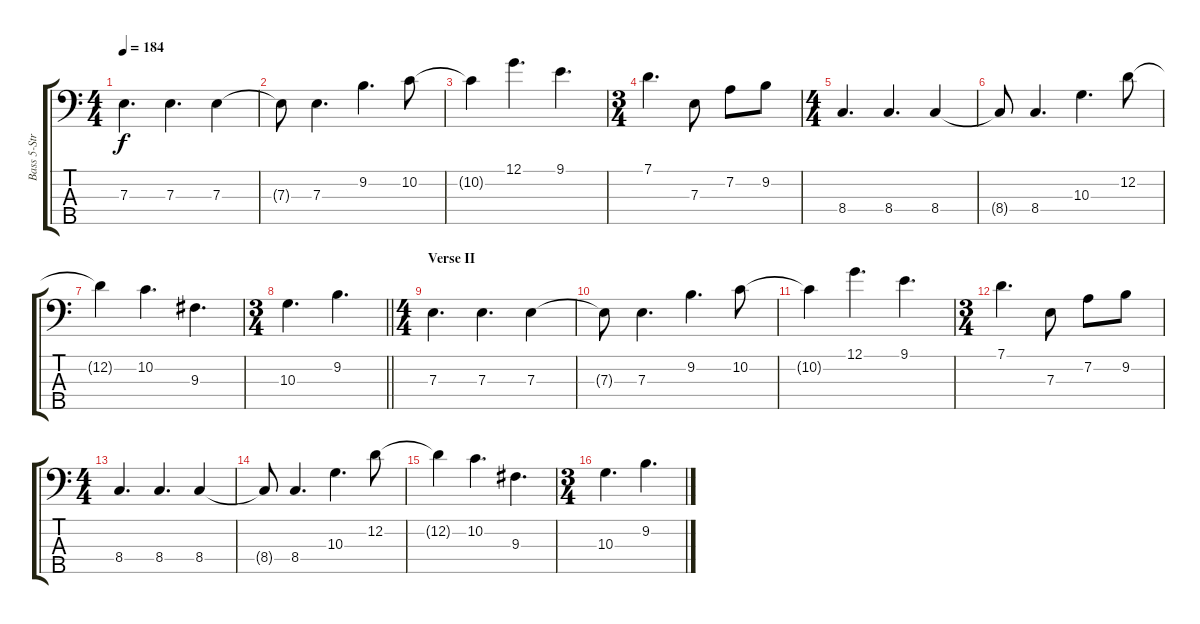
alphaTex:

\track ("Bass 5-Str Stnd Version" "Bass 5-Str") {mute instrument electricbassfinger}
\staff {score tabs}
\tuning (G2 D2 A1 E1 B0) {hide}
\ts (4 4)
\tempo 184
\clef f4
\ks c
7.3.4{d dy f} 7.3.4{d} 7.3.4 |
7.3{t}.8 7.3.4{d} 9.2.4{d} 10.2.8 |
10.2{t}.4 12.1.4{d} 9.1.4{d} |
\ts (3 4)
7.1.4{d} 7.3.8 7.2.8 9.2.8 |
\ts (4 4)
8.4.4{d} 8.4.4{d} 8.4.4 |
8.4{t}.8 8.4.4{d} 10.3.4{d} 12.2.8 |
12.2{t}.4 10.2.4{d} 9.3.4{d} |
\ts (3 4)
\barLineRight lightlight
10.3.4{d} 9.2.4{d} |
\ts (4 4)
\section ("" "Verse II")
7.3.4{d} 7.3.4{d} 7.3.4 |
7.3{t}.8 7.3.4{d} 9.2.4{d} 10.2.8 |
10.2{t}.4 12.1.4{d} 9.1.4{d} |
\ts (3 4)
7.1.4{d} 7.3.8 7.2.8 9.2.8 |
\ts (4 4)
8.4.4{d} 8.4.4{d} 8.4.4 |
8.4{t}.8 8.4.4{d} 10.3.4{d} 12.2.8 |
12.2{t}.4 10.2.4{d} 9.3.4{d} |
\ts (3 4)
10.3.4{d} 9.2.4{d}
